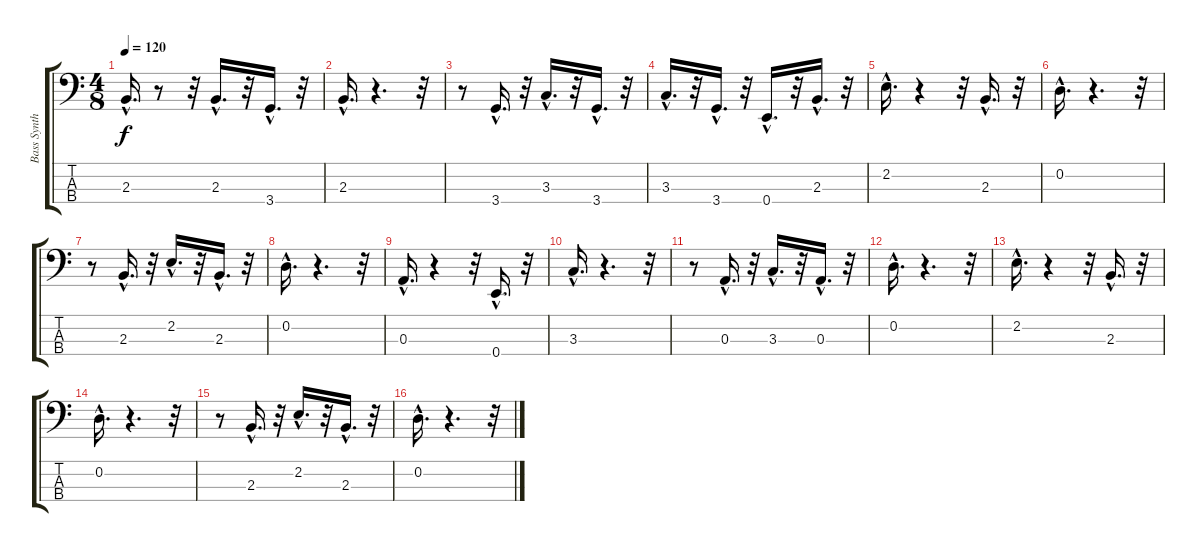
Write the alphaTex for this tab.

\track ("Bass Synth." "Bass Synth") {instrument synthbass1}
\staff {score tabs}
\tuning (G2 D2 A1 E1) {hide}
\ts (4 8)
\tempo 120
\clef f4
\ks c
2.3{hac}.16{d dy f} r.8 r.32 2.3{hac}.16{d} r.32 3.4{hac}.16{d} r.32 |
2.3{hac}.16{d} r.4{d} r.32 |
r.8 3.4{hac}.16{d} r.32 3.3{hac}.16{d} r.32 3.4{hac}.16{d} r.32 |
3.3{hac}.16{d} r.32 3.4{hac}.16{d} r.32 0.4{hac}.16{d} r.32 2.3{hac}.16{d} r.32 |
2.2{hac}.16{d} r.4 r.32 2.3{hac}.16{d} r.32 |
0.2{hac}.16{d} r.4{d} r.32 |
r.8 2.3{hac}.16{d} r.32 2.2{hac}.16{d} r.32 2.3{hac}.16{d} r.32 |
0.2{hac}.16{d} r.4{d} r.32 |
0.3{hac}.16{d} r.4 r.32 0.4{hac}.16{d} r.32 |
3.3{hac}.16{d} r.4{d} r.32 |
r.8 0.3{hac}.16{d} r.32 3.3{hac}.16{d} r.32 0.3{hac}.16{d} r.32 |
0.2{hac}.16{d} r.4{d} r.32 |
2.2{hac}.16{d} r.4 r.32 2.3{hac}.16{d} r.32 |
0.2{hac}.16{d} r.4{d} r.32 |
r.8 2.3{hac}.16{d} r.32 2.2{hac}.16{d} r.32 2.3{hac}.16{d} r.32 |
0.2{hac}.16{d} r.4{d} r.32
